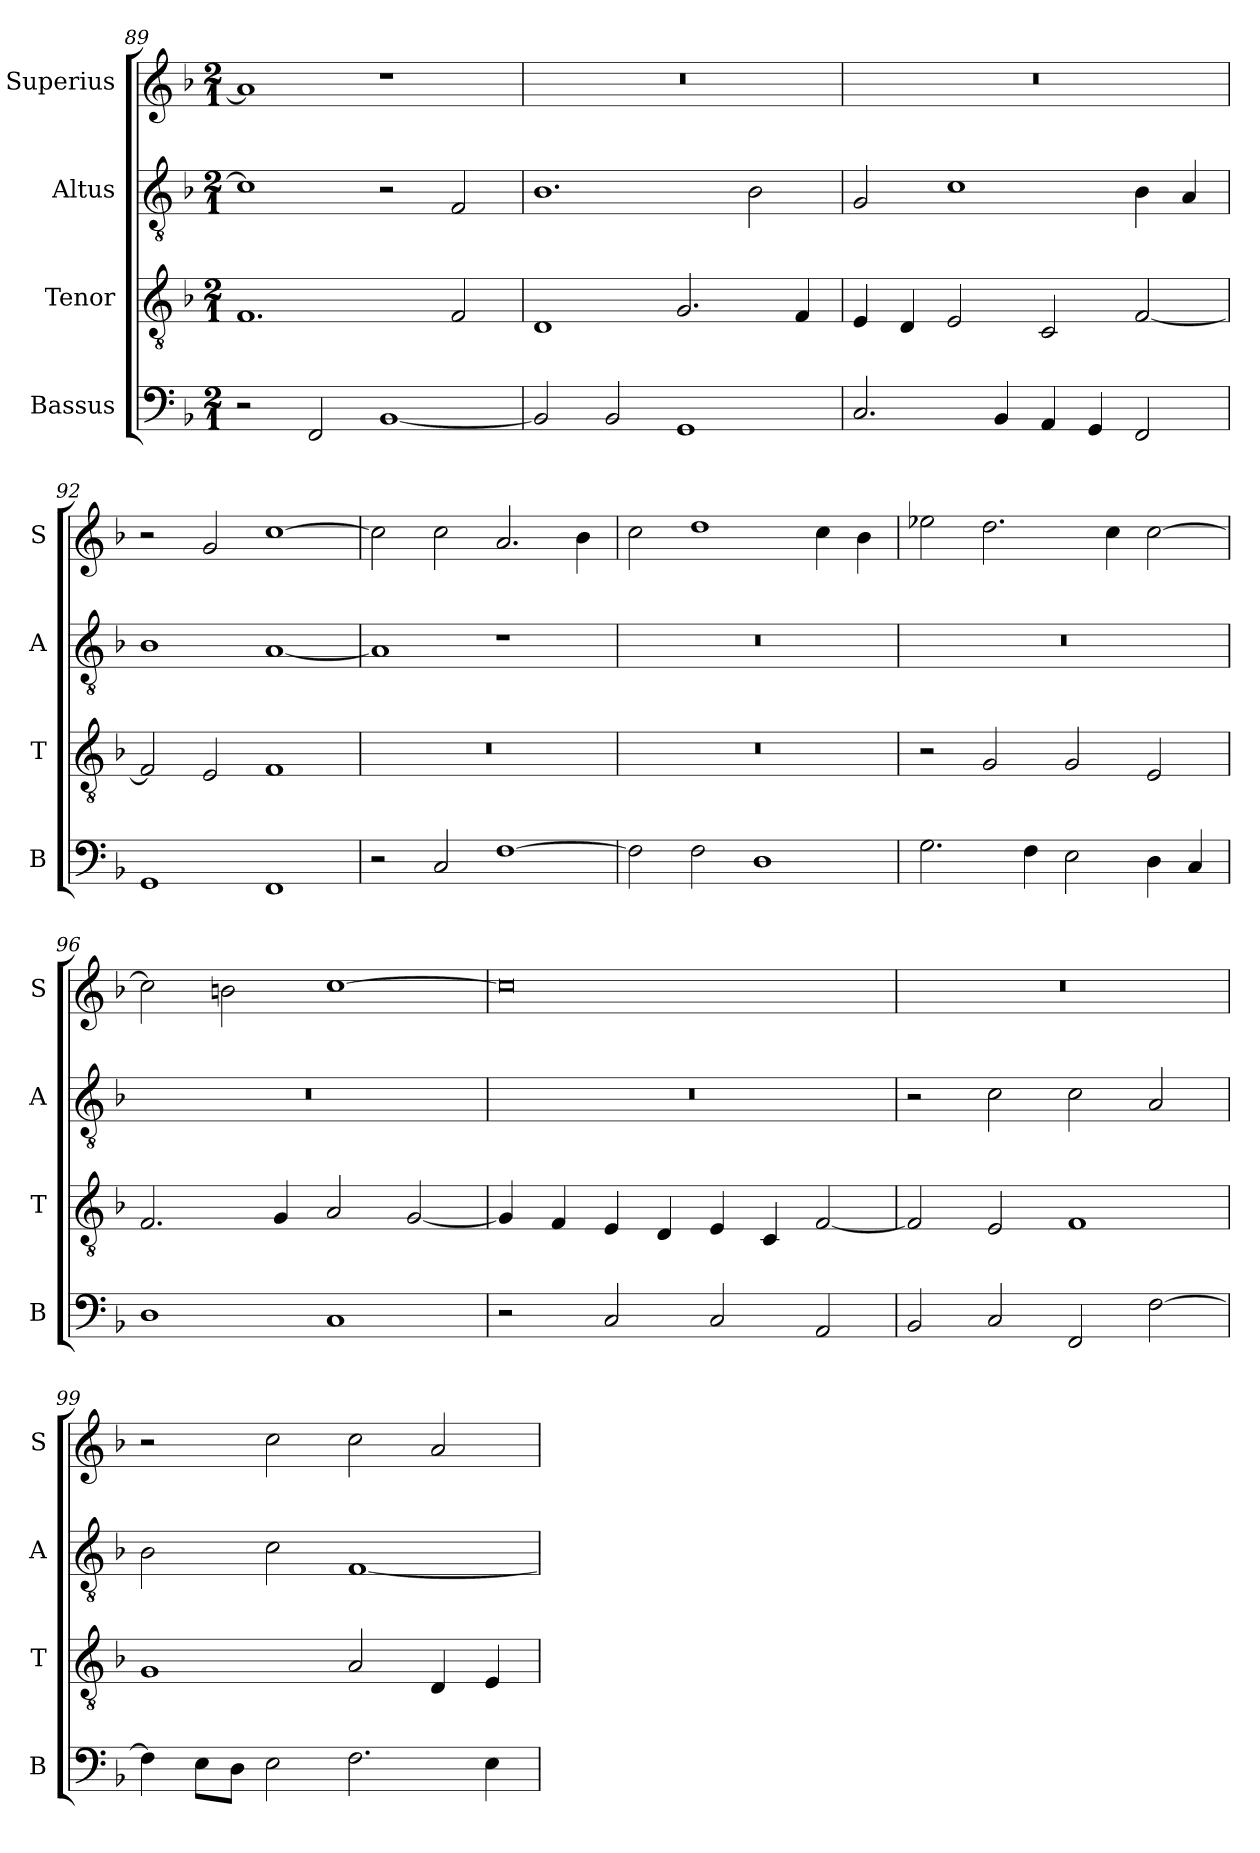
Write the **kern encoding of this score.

**kern	**kern	**kern	**kern
*part4	*part3	*part2	*part1
*staff4	*staff3	*staff2	*staff1
*I"Bassus	*I"Tenor	*I"Altus	*I"Superius
*I'B	*I'T	*I'A	*I'S
*clefF4	*clefGv2	*clefGv2	*clefG2
*k[b-]	*k[b-]	*k[b-]	*k[b-]
*M2/1	*M2/1	*M2/1	*M2/1
=89	=89	=89	=89
2r	1.F	1c]	1a]
2FF/	.	.	.
[1BB-	.	2r	1r
.	2F/	2F/	.
=90	=90	=90	=90
2BB-/]	1D	1.B-	0r
2BB-/	.	.	.
1GG	2.G/	.	.
.	.	2B-\	.
.	4F/	.	.
=91	=91	=91	=91
2.C/	4E/	2G/	0r
.	4D/	.	.
.	2E/	1c	.
4BB-/	.	.	.
4AA/	2C/	.	.
4GG/	.	.	.
2FF/	[2F/	4B-\	.
.	.	4A/	.
=92	=92	=92	=92
1GG	2F/]	1B-	2r
.	2E/	.	2g/
1FF	1F	[1A	[1cc
=93	=93	=93	=93
2r	0r	1A]	2cc\]
2C/	.	.	2cc\
[1F	.	1r	2.a/
.	.	.	4b-\
=94	=94	=94	=94
2F\]	0r	0r	2cc\
2F\	.	.	1dd
1D	.	.	.
.	.	.	4cc\
.	.	.	4b-\
=95	=95	=95	=95
2.G\	2r	0r	2ee-X\
.	2G/	.	2.dd\
4F\	.	.	.
2E\	2G/	.	.
.	.	.	4cc\
4D\	2E/	.	[2cc\
4C/	.	.	.
=96	=96	=96	=96
1D	2.F/	0r	2cc\]
.	.	.	2bn\
.	4G/	.	.
1C	2A/	.	[1cc
.	[2G/	.	.
=97	=97	=97	=97
2r	4G/]	0r	0cc]
.	4F/	.	.
2C/	4E/	.	.
.	4D/	.	.
2C/	4E/	.	.
.	4C/	.	.
2AA/	[2F/	.	.
=98	=98	=98	=98
2BB-/	2F/]	2r	0r
2C/	2E/	2c\	.
2FF/	1F	2c\	.
[2F\	.	2A/	.
=99	=99	=99	=99
4F\]	1G	2B-\	2r
8E\L	.	.	.
8D\J	.	.	.
2E\	.	2c\	2cc\
2.F\	2A/	[1F	2cc\
.	4D/	.	2a/
4E\	4E/	.	.
=	=	=	=
*-	*-	*-	*-
